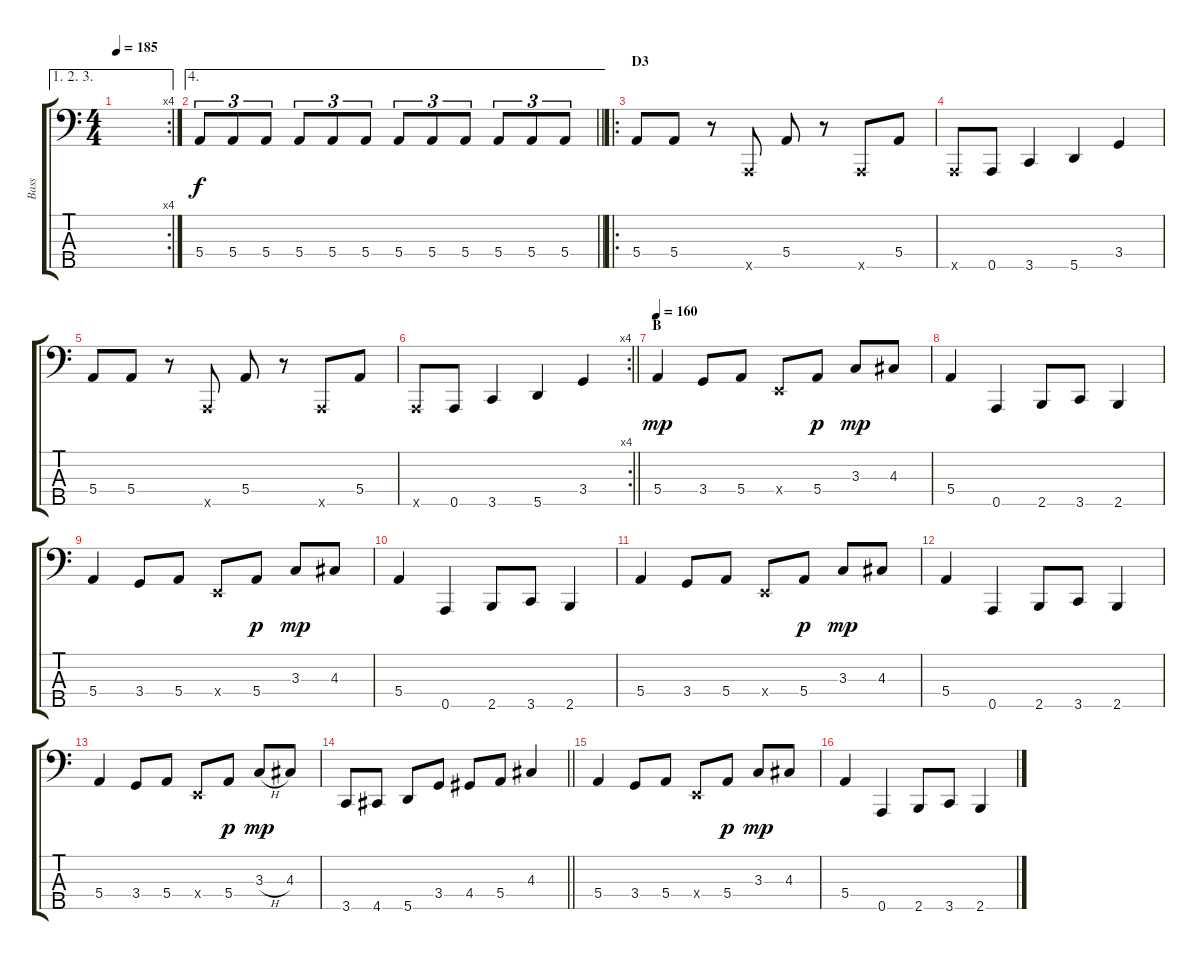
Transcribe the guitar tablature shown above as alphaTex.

\track ("Bass" "Bass") {instrument electricbassfinger}
\staff {score tabs}
\tuning (G2 D2 A1 E1 A0) {hide}
\ae (1 2 3)
\rc 4
\ts (4 4)
\tempo 185
\clef f4
\ks c
|
\ae 4
\barLineRight lightlight
5.4.8{tu (3 2)} 5.4.8{tu (3 2)} 5.4.8{tu (3 2)} 5.4.8{tu (3 2)} 5.4.8{tu (3 2)} 5.4.8{tu (3 2)} 5.4.8{tu (3 2)} 5.4.8{tu (3 2)} 5.4.8{tu (3 2)} 5.4.8{tu (3 2)} 5.4.8{tu (3 2)} 5.4.8{tu (3 2)} |
\ro
\section ("" "D3")
5.4.8 5.4.8 r.8 0.5{x}.8 5.4.8 r.8 0.5{x}.8 5.4.8 |
0.5{x}.8 0.5.8 3.5.4 5.5.4 3.4.4 |
5.4.8 5.4.8 r.8 0.5{x}.8 5.4.8 r.8 0.5{x}.8 5.4.8 |
\rc 4
\barLineRight lightlight
0.5{x}.8 0.5.8 3.5.4 5.5.4 3.4.4 |
\section ("" "B")
\tempo 160
5.4.4{dy mp} 3.4.8 5.4.8 0.4{x}.8 5.4.8{dy p} 3.3.8{dy mp} 4.3.8 |
5.4.4 0.5.4 2.5.8 3.5.8 2.5.4 |
5.4.4 3.4.8 5.4.8 0.4{x}.8 5.4.8{dy p} 3.3.8{dy mp} 4.3.8 |
5.4.4 0.5.4 2.5.8 3.5.8 2.5.4 |
5.4.4 3.4.8 5.4.8 0.4{x}.8 5.4.8{dy p} 3.3.8{dy mp} 4.3.8 |
5.4.4 0.5.4 2.5.8 3.5.8 2.5.4 |
5.4.4 3.4.8 5.4.8 0.4{x}.8 5.4.8{dy p} 3.3{h}.8{dy mp} 4.3.8 |
\barLineRight lightlight
3.5.8 4.5.8 5.5.8 3.4.8 4.4.8 5.4.8 4.3.4 |
5.4.4 3.4.8 5.4.8 0.4{x}.8 5.4.8{dy p} 3.3.8{dy mp} 4.3.8 |
5.4.4 0.5.4 2.5.8 3.5.8 2.5.4
